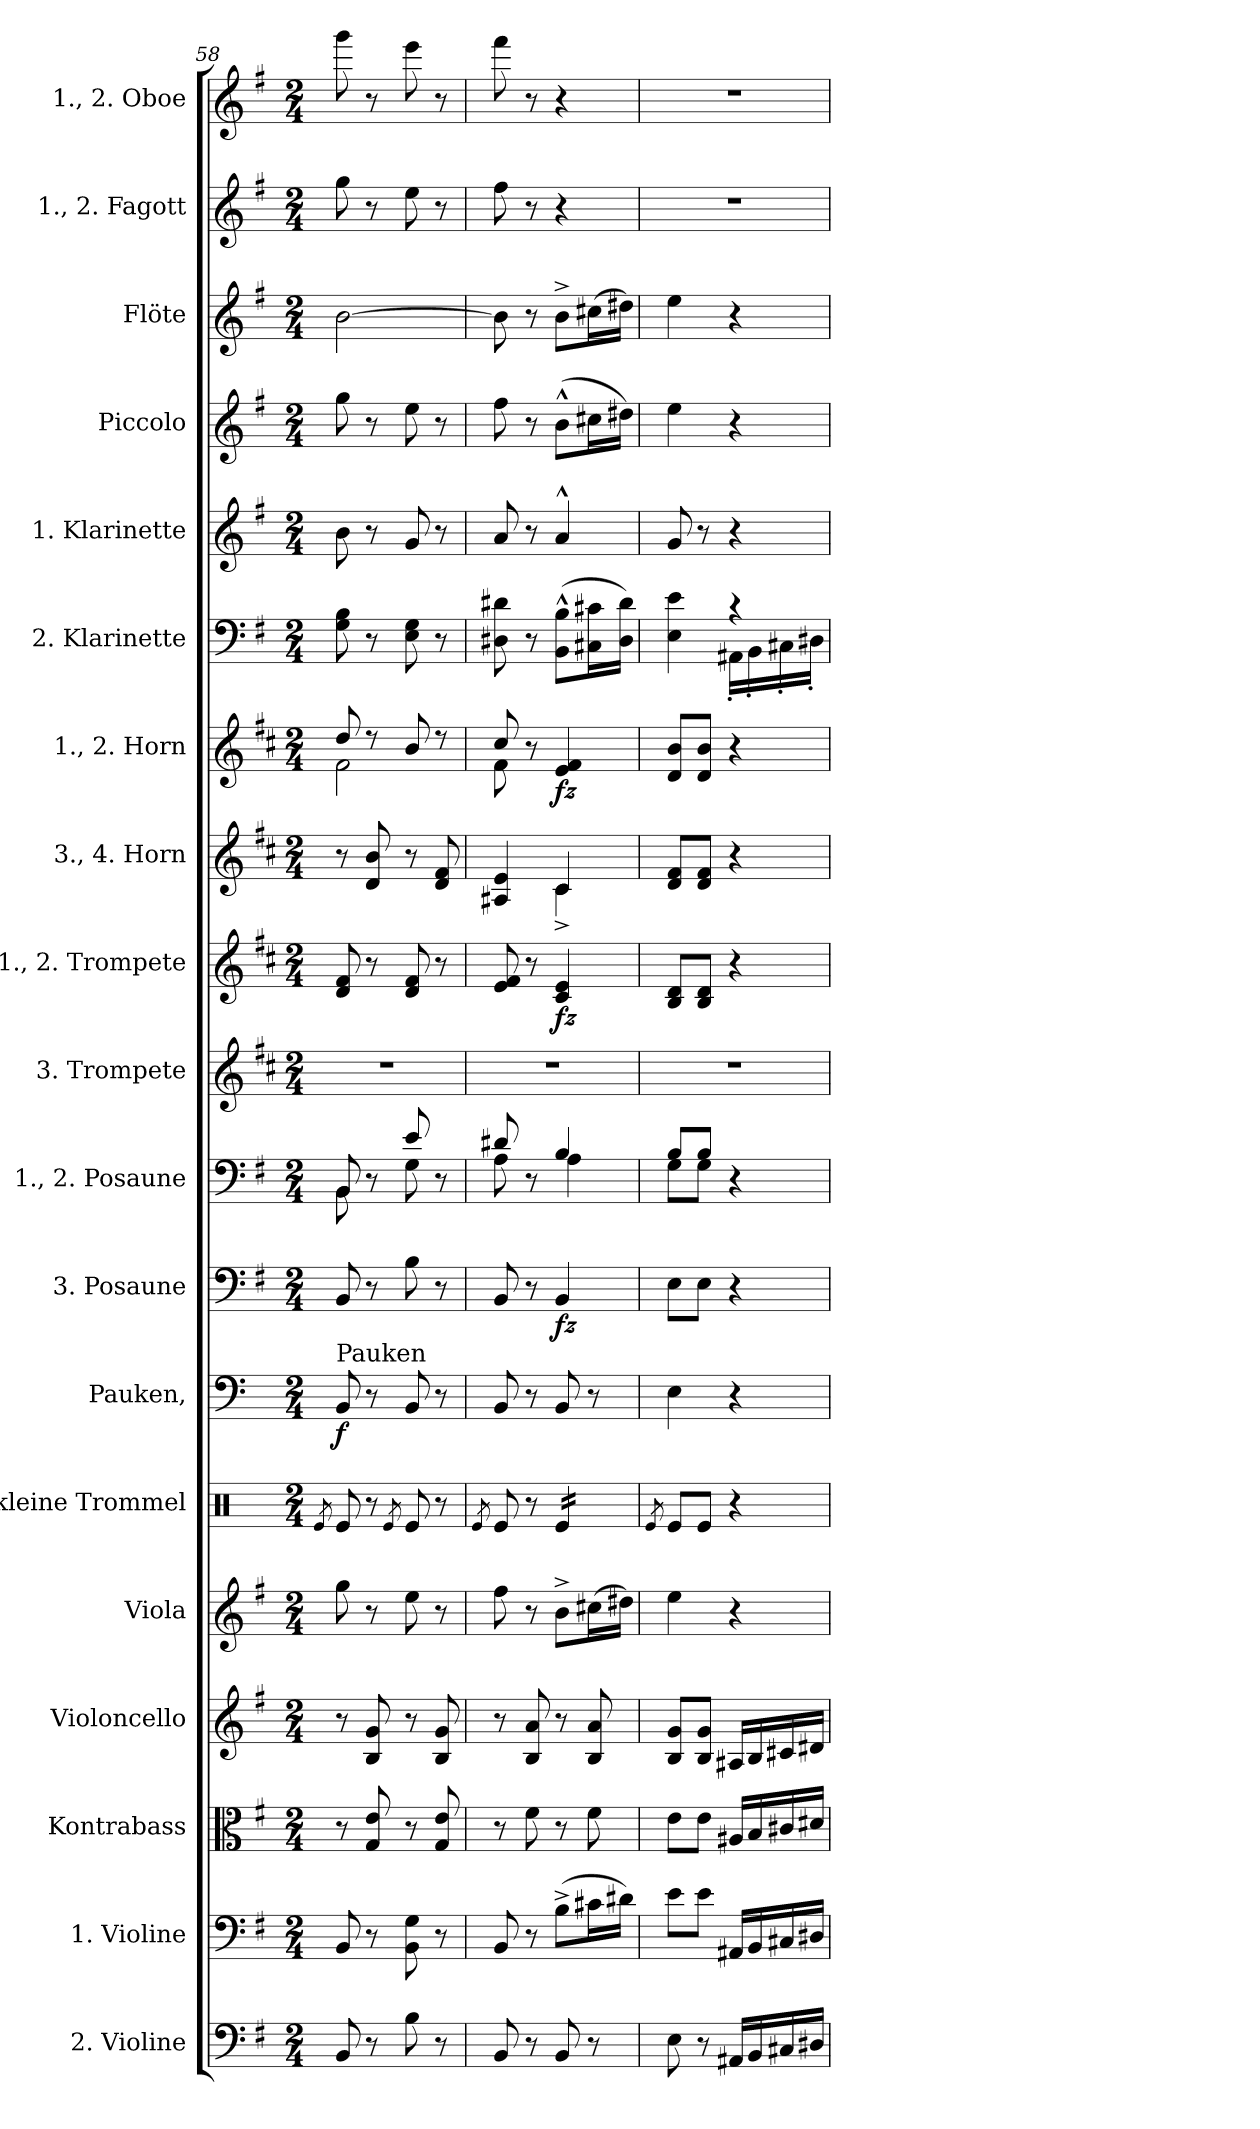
**kern	**kern	**kern	**kern	**kern	**kern	**kern	**dynam	**kern	**dynam	**kern	**dynam	**kern	**kern	**dynam	**kern	**kern	**dynam	**kern	**kern	**kern	**kern	**kern	**kern
*part19	*part18	*part17	*part16	*part15	*part14	*part13	*part13	*part12	*part12	*part11	*part11	*part10	*part9	*part9	*part8	*part7	*part7	*part6	*part5	*part4	*part3	*part2	*part1
*staff19	*staff18	*staff17	*staff16	*staff15	*staff14	*staff13	*staff13	*staff12	*staff12	*staff11	*staff11	*staff10	*staff9	*staff9	*staff8	*staff7	*staff7	*staff6	*staff5	*staff4	*staff3	*staff2	*staff1
*I"2. Violine	*I"1. Violine	*I"Kontrabass	*I"Violoncello	*I"Viola	*I"kleine Trommel	*I"Pauken,	*	*I"3. Posaune	*	*I"1., 2. Posaune	*	*I"3. Trompete	*I"1., 2. Trompete	*	*I"3., 4. Horn	*I"1., 2. Horn	*	*I"2. Klarinette	*I"1. Klarinette	*I"Piccolo	*I"Flöte	*I"1., 2. Fagott	*I"1., 2. Oboe
*I'2. Vl.	*I'1. Vl.	*I'Kb.	*I'Vc.	*I'Va.	*I'kl. Tr.	*I'Pk.,	*	*I'3. Pos.	*	*I'1., 2. Pos.	*	*I'3. Trp.	*I'1., 2. Trp.	*	*I'3., 4. Hr.	*I'1., 2.  Hr.	*	*I'2. Klar.	*I'1. Klar.	*I'Picc.	*I'Fl.	*I'1., 2. Fag.	*I'1., 2. Ob.
*clefF4	*clefF4	*clefC3	*clefG2	*clefG2	*clefX	*clefF4	*	*clefF4	*	*clefF4	*	*clefG2	*clefG2	*	*clefG2	*clefG2	*	*clefF4	*clefG2	*clefG2	*clefG2	*clefG2	*clefG2
*ITrd7c12	*	*	*	*	*	*	*	*	*	*	*	*ITrd-3c-5	*ITrd-3c-5	*	*ITrd4c7	*ITrd4c7	*	*	*ITrd1c2	*ITrd1c2	*	*ITrd-7c-12	*
*k[f#]	*k[f#]	*k[f#]	*k[f#]	*k[f#]	*k[]	*k[]	*	*k[f#]	*	*k[f#]	*	*k[f#]	*k[f#]	*	*k[f#]	*k[f#]	*	*k[f#]	*k[b-]	*k[b-]	*k[f#]	*k[f#]	*k[f#]
*M2/4	*M2/4	*M2/4	*M2/4	*M2/4	*M2/4	*M2/4	*	*M2/4	*	*M2/4	*	*M2/4	*M2/4	*	*M2/4	*M2/4	*	*M2/4	*M2/4	*M2/4	*M2/4	*M2/4	*M2/4
=58	=58	=58	=58	=58	=58	=58	=58	=58	=58	=58	=58	=58	=58	=58	=58	=58	=58	=58	=58	=58	=58	=58	=58
.	.	.	.	.	8qRe/	.	.	.	.	.	.	.	.	.	.	.	.	.	.	.	.	.	.
*	*	*	*	*	*	*	*	*	*	*^	*	*	*	*	*	*^	*	*	*	*	*	*	*
!	!	!	!	!	!	!LO:TX:a:t=Pauken	!	!	!	!	!	!	!	!	!	!	!	!	!	!	!	!	!	!	!
!	!	!	!	!	!	!	!LO:DY:b	!	!	!	!	!	!	!	!	!	!	!	!	!	!	!	!	!	!
8BBB/	8BB/	8r	8r	8gg\	8Re/	8BB/	f	8BB/	.	8BB/	8BB\	.	2r	8g/ 8b/	.	8r	8g/	2B\	.	8G\ 8B\	8a\	8ff\	[2b\	8ggg\	8ggg\
8r	8r	8G/ 8e/	8B/ 8g/	8r	8r	8r	.	8r	.	8r	8ryy	.	.	8r	.	8G/ 8e/	8r	.	.	8r	8r	8r	.	8r	8r
.	.	.	.	.	8qRe/	.	.	.	.	.	.	.	.	.	.	.	.	.	.	.	.	.	.	.	.
8BB\	8BB\ 8G\	8r	8r	8ee\	8Re/	8BB/	.	8B\	.	8e/	8G\	.	.	8g/ 8b/	.	8r	8e/	.	.	8E\ 8G\	8f/	8dd\	.	8eee\	8eee\
8r	8r	8G/ 8e/	8B/ 8g/	8r	8r	8r	.	8r	.	8r	8ryy	.	.	8r	.	8G/ 8B/	8r	.	.	8r	8r	8r	.	8r	8r
=59	=59	=59	=59	=59	=59	=59	=59	=59	=59	=59	=59	=59	=59	=59	=59	=59	=59	=59	=59	=59	=59	=59	=59	=59	=59
.	.	.	.	.	8qRe/	.	.	.	.	.	.	.	.	.	.	.	.	.	.	.	.	.	.	.	.
*	*	*	*	*	*	*	*	*	*	*	*	*	*	*	*	*^	*	*	*	*	*	*	*	*	*
8BBB/	8BB/	8r	8r	8ff#\	8Re/	8BB/	.	8BB/	.	8d#X/	8A\	.	2r	8a/ 8b/	.	4D#X/ 4A/	4ryy	8f#/	8B\	.	8D#X\ 8d#X\	8g/	8ee\	8b\]	8fff#\	8fff#\
8r	8r	8f#\	8B/ 8a/	8r	8r	8r	.	8r	.	8r	8ryy	.	.	8r	.	.	.	8r	8ryy	.	8r	8r	8r	8r	8r	8r
!	!	!	!	!	!	!	!	!	!LO:DY:b	!	!	!LO:DY:a	!	!	!	!	!	!	!	!	!	!	!	!	!	!
!	!	!	!	!	!	!	!	!	!	!	!	!LO:DY:n=1:b	!	!	!LO:DY:b	!	!	!	!	!LO:DY:b	!	!	!	!	!	!
*	*	*	*	*	*tremolo	*	*	*	*	*	*	*	*	*	*	*	*	*	*	*	*	*	*	*	*	*
8BBB/	(>8B^\L	8r	8r	8b^\L	16Re/LL	8BB/	.	4BB/	fz	4B/	4A\	fz fz	.	4f#/ 4a/	fz	4F#/	4F#^>\	4B/ 4A/	4ryy	fz	(>8BB^^\ 8B^^\L	4g^^/	(>8a^^\L	8b^\L	4r	4r
.	.	.	.	.	16Re/	.	.	.	.	.	.	.	.	.	.	.	.	.	.	.	.	.	.	.	.	.
8r	16c#X\L	8f#\	8B/ 8a/	(16cc#X\L	16Re/	8r	.	.	.	.	.	.	.	.	.	.	.	.	.	.	16C#X\ 16c#X\L	.	16bn\L	(16cc#X\L	.	.
.	16d#X\JJ)	.	.	16dd#X\JJ)	16Re/JJ	.	.	.	.	.	.	.	.	.	.	.	.	.	.	.	16D#\ 16d#\JJ)	.	16cc#X\JJ)	16dd#X\JJ)	.	.
*	*	*	*	*	*Xtremolo	*	*	*	*	*	*	*	*	*	*	*	*	*	*	*	*	*	*	*	*	*
*	*	*	*	*	*	*	*	*	*	*	*	*	*	*	*	*v	*v	*	*	*	*	*	*	*	*	*
*	*	*	*	*	*	*	*	*	*	*	*	*	*	*	*	*	*v	*v	*	*	*	*	*	*	*
=60	=60	=60	=60	=60	=60	=60	=60	=60	=60	=60	=60	=60	=60	=60	=60	=60	=60	=60	=60	=60	=60	=60	=60	=60
.	.	.	.	.	8qRe/	.	.	.	.	.	.	.	.	.	.	.	.	.	.	.	.	.	.	.
*	*	*	*	*	*	*	*	*	*	*	*	*	*	*	*	*	*	*	*^	*	*	*	*	*
8EE\	8e\L	8e\L	8B/ 8g/L	4ee\	8Re/L	4E\	.	8E\L	.	8B/L	8G\L	.	2r	8e/ 8g/L	.	8G/ 8B/L	8G/ 8e/L	.	4E\ 4e\	4ryy	8f/	4dd\	4ee\	2r	2r
8r	8e\J	8e\J	8B/ 8g/J	.	8Re/J	.	.	8E\J	.	8B/J	8G\J	.	.	8e/ 8g/J	.	8G/ 8B/J	8G/ 8e/J	.	.	.	8r	.	.	.	.
16AAA#X/LL	16AA#X/LL	16A#X/LL	16A#X/LL	4r	4r	4r	.	4r	.	4r	4ryy	.	.	4r	.	4r	4r	.	4r	16AA#X'\LL	4r	4r	4r	.	.
16BBB/	16BB/	16B/	16B/	.	.	.	.	.	.	.	.	.	.	.	.	.	.	.	.	16BB'\	.	.	.	.	.
16CC#X/	16C#X/	16c#X/	16c#X/	.	.	.	.	.	.	.	.	.	.	.	.	.	.	.	.	16C#X'\	.	.	.	.	.
16DD#X/JJ	16D#X/JJ	16d#X/JJ	16d#X/JJ	.	.	.	.	.	.	.	.	.	.	.	.	.	.	.	.	16D#X'\JJ	.	.	.	.	.
*	*	*	*	*	*	*	*	*	*	*v	*v	*	*	*	*	*	*	*	*v	*v	*	*	*	*	*
=	=	=	=	=	=	=	=	=	=	=	=	=	=	=	=	=	=	=	=	=	=	=	=
*-	*-	*-	*-	*-	*-	*-	*-	*-	*-	*-	*-	*-	*-	*-	*-	*-	*-	*-	*-	*-	*-	*-	*-
